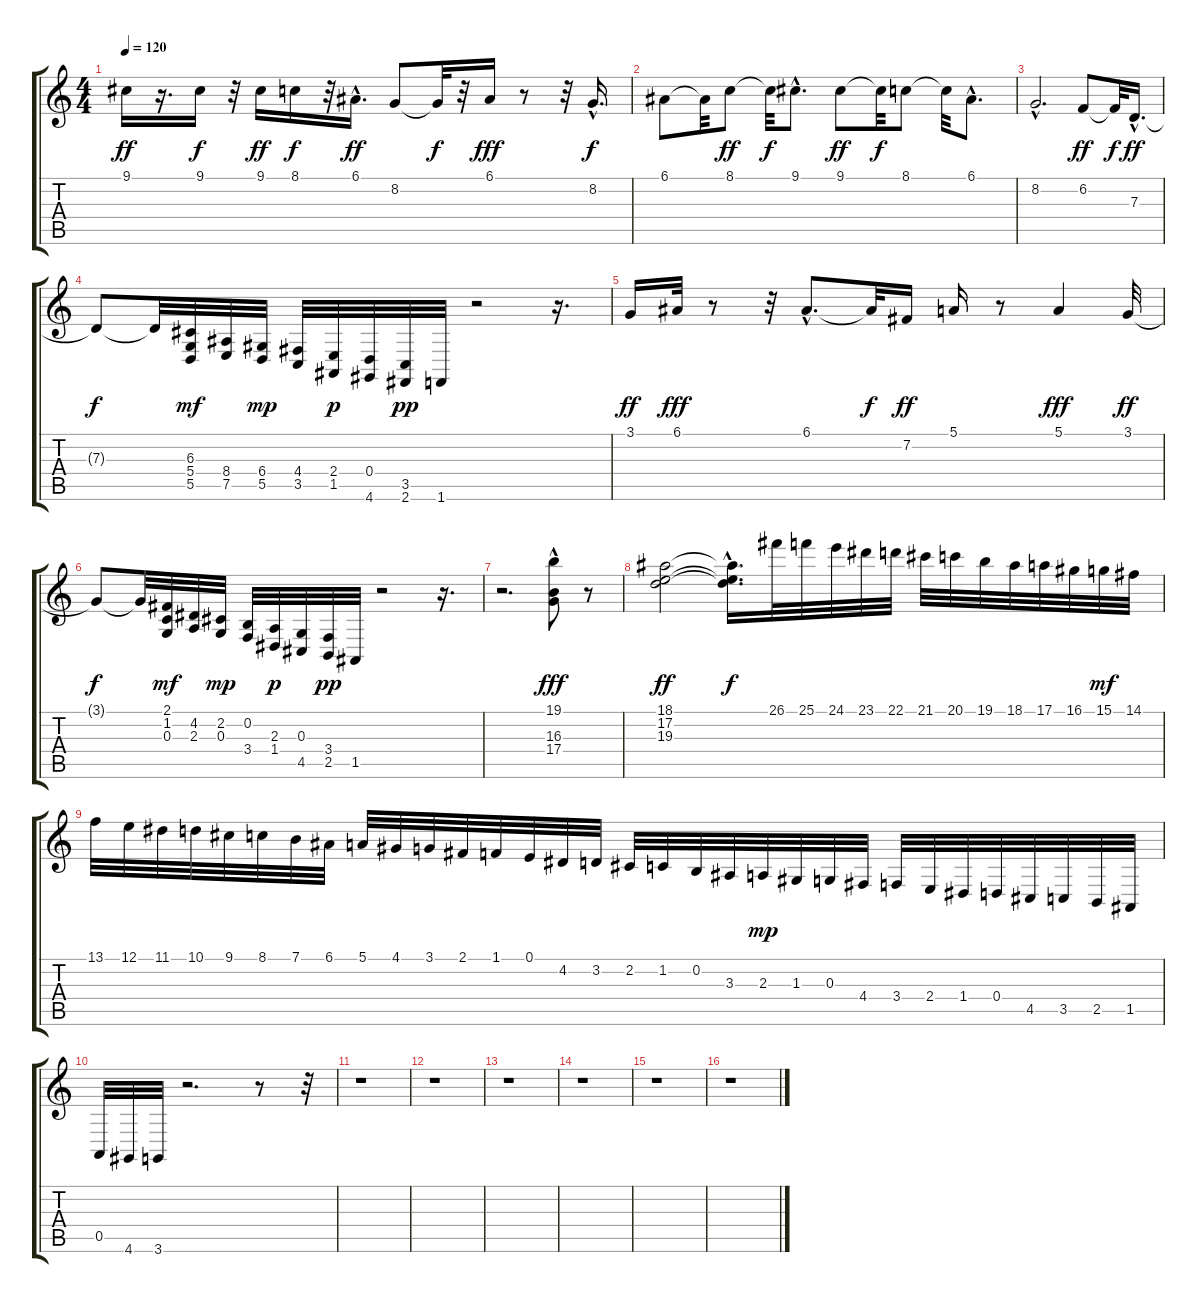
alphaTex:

\track "" {instrument trumpet}
\staff {score tabs}
\tuning (E4 B3 G3 D3 A2 E2) {hide}
\ts (4 4)
\tempo 120
\clef g2
\ks c
9.1.16{dy ff} r.16{d} 9.1.16{dy f} r.32 9.1.16{dy ff} 8.1.16{dy f} r.32 6.1{hac}.16{d dy ff} 8.2.8 8.2{t}.32{dy f} r.32 6.1.16{dy fff} r.8 r.32 8.2{hac}.16{d dy f} |
6.1.8 6.1{t}.32 8.1.8{dy ff} 8.1{t}.32{dy f} 9.1{hac}.8{d} 9.1.8{dy ff} 9.1{t}.32{dy f} 8.1.8 8.1{t}.32 6.1{hac}.8{d} |
8.2{hac}.2{d} 6.2.8{dy ff} 6.2{t}.32{dy f} 7.3{hac}.16{d dy ff} |
7.3{t}.8{dy f} 7.3{t}.32 (6.3 5.4 5.5).32{dy mf} (8.4 7.5).32 (6.4 5.5).32{dy mp} (4.4 3.5).32 (2.4 1.5).32{dy p} (0.4 4.6).32 (3.5 2.6).32{dy pp} 1.6.32 r.2 r.16{d} |
3.1.16{dy ff} 6.1.32{dy fff} r.8 r.32 6.1{hac}.8{d} 6.1{t}.32{dy f} 7.2.16{dy ff} 5.1.16 r.8 5.1.4{dy fff} 3.1.32{dy ff} |
3.1{t}.8{dy f} 3.1{t}.32 (2.1 1.2 0.3).32{dy mf} (4.2 2.3).32 (2.2 0.3).32{dy mp} (0.2 3.4).32 (2.3 1.4).32{dy p} (0.3 4.5).32 (3.4 2.5).32{dy pp} 1.5.32 r.2 r.16{d} |
r.2{d} (19.1{hac} 16.3 17.4).8{dy fff} r.8 |
(18.1 17.2 19.3).2{dy ff} (18.1{hac t} 17.2{t} 19.3{t}).16{d dy f} 26.1.32 25.1.32 24.1.32 23.1.32 22.1.32 21.1.32 20.1.32 19.1.32 18.1.32 17.1.32 16.1.32 15.1.32{dy mf} 14.1.32 |
13.1.32 12.1.32 11.1.32 10.1.32 9.1.32 8.1.32 7.1.32 6.1.32 5.1.32 4.1.32 3.1.32 2.1.32 1.1.32 0.1.32 4.2.32 3.2.32 2.2.32 1.2.32 0.2.32 3.3.32 2.3.32{dy mp} 1.3.32 0.3.32 4.4.32 3.4.32 2.4.32 1.4.32 0.4.32 4.5.32 3.5.32 2.5.32 1.5.32 |
0.5.32 4.6.32 3.6.32 r.2{d} r.8 r.32 |
r.1 |
r.1 |
r.1 |
r.1 |
r.1 |
r.1
